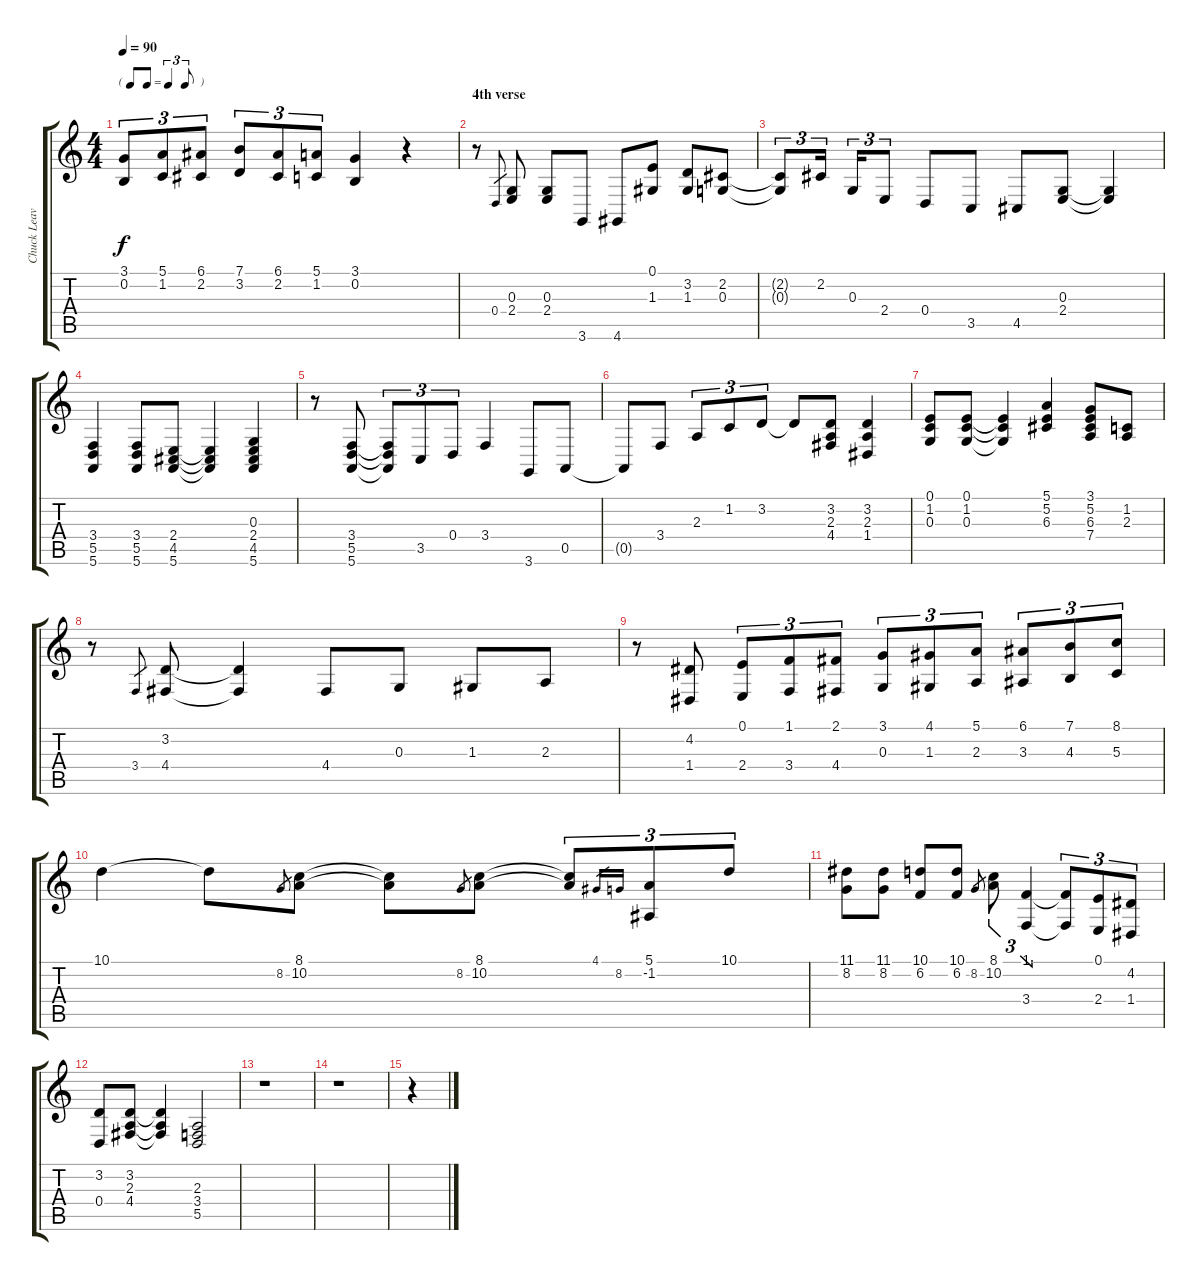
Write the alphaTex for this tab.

\track ("Chuck Leavell" "Chuck Leav") {instrument acousticgrandpiano}
\staff {score tabs}
\tuning (E4 B3 G3 D3 A2 E2) {hide}
\ts (4 4)
\tf triplet8th
\tempo 90
\clef g2
\ks c
(3.1 0.2).8{tu (3 2) dy f} (5.1 1.2).8{tu (3 2)} (6.1 2.2).8{tu (3 2)} (7.1 3.2).8{tu (3 2)} (6.1 2.2).8{tu (3 2)} (5.1 1.2).8{tu (3 2)} (3.1 0.2).4 r.4 |
\section ("" "4th verse")
r.8 0.4.8{gr} (0.3 2.4).8 (0.3 2.4).8 3.6.8 4.6.8 (0.1 1.3).8 (3.2 1.3).8 (2.2 0.3).8 |
(2.2{t} 0.3{t}).8{tu (3 2)} 2.2.16{tu (3 2)} 0.3.16{tu (3 2)} 2.4.8{tu (3 2)} 0.4.8 3.5.8 4.5.8 (0.3 2.4).8 (0.3{t} 2.4{t}).4 |
(3.4 5.5 5.6).4 (3.4 5.5 5.6).8 (2.4 4.5 5.6).8 (2.4{t} 4.5{t} 5.6{t}).4 (0.3 2.4 4.5 5.6).4 |
r.8 (3.4 5.5 5.6).8 (3.4{t} 5.5{t} 5.6{t}).8{tu (3 2)} 3.5.8{tu (3 2)} 0.4.8{tu (3 2)} 3.4.4 3.6.8 0.5.8 |
0.5{t}.8 3.4.8 2.3.8{tu (3 2)} 1.2.8{tu (3 2)} 3.2.8{tu (3 2)} 3.2{t}.8 (3.2 2.3 4.4).8 (3.2 2.3 1.4).4 |
(0.1 1.2 0.3).8 (0.1 1.2 0.3).8 (0.1{t} 1.2{t} 0.3{t}).4 (5.1 5.2 6.3).4 (3.1 5.2 6.3 7.4).8 (1.2 2.3).8 |
r.8 3.4.8{gr} (3.2 4.4).8 (3.2{t} 4.4{t}).4 4.4.8 0.3.8 1.3.8 2.3.8 |
r.8 (4.2 1.4).8 (0.1 2.4).8{tu (3 2)} (1.1 3.4).8{tu (3 2)} (2.1 4.4).8{tu (3 2)} (3.1 0.3).8{tu (3 2)} (4.1 1.3).8{tu (3 2)} (5.1 2.3).8{tu (3 2)} (6.1 3.3).8{tu (3 2)} (7.1 4.3).8{tu (3 2)} (8.1 5.3).8{tu (3 2)} |
10.1.4 10.1{t}.8 8.2.8{gr} (8.1 10.2).8 (8.1{t} 10.2{t}).8 8.2.8{gr} (8.1 10.2).8 (8.1{t} 10.2{t}).8{tu (3 2)} 4.1.16{gr} 8.2.16{gr} (5.1 -1.2).8{tu (3 2)} 10.1.8{tu (3 2)} |
(11.1 8.2).8 (11.1 8.2).8 (10.1 6.2).8 (10.1 6.2).8 8.2.8{gr} (8.1 10.2).8{tu (3 2)} (1.1 3.4).4{tu (3 2)} (1.1{t} 3.4{t}).8{tu (3 2)} (0.1 2.4).8{tu (3 2)} (4.2 1.4).8{tu (3 2)} |
(3.2 0.4).8 (3.2 2.3 4.4).8 (3.2{t} 2.3{t} 4.4{t}).4 (2.3 3.4 5.5).2 |
r.1 |
r.1 |
r.4
